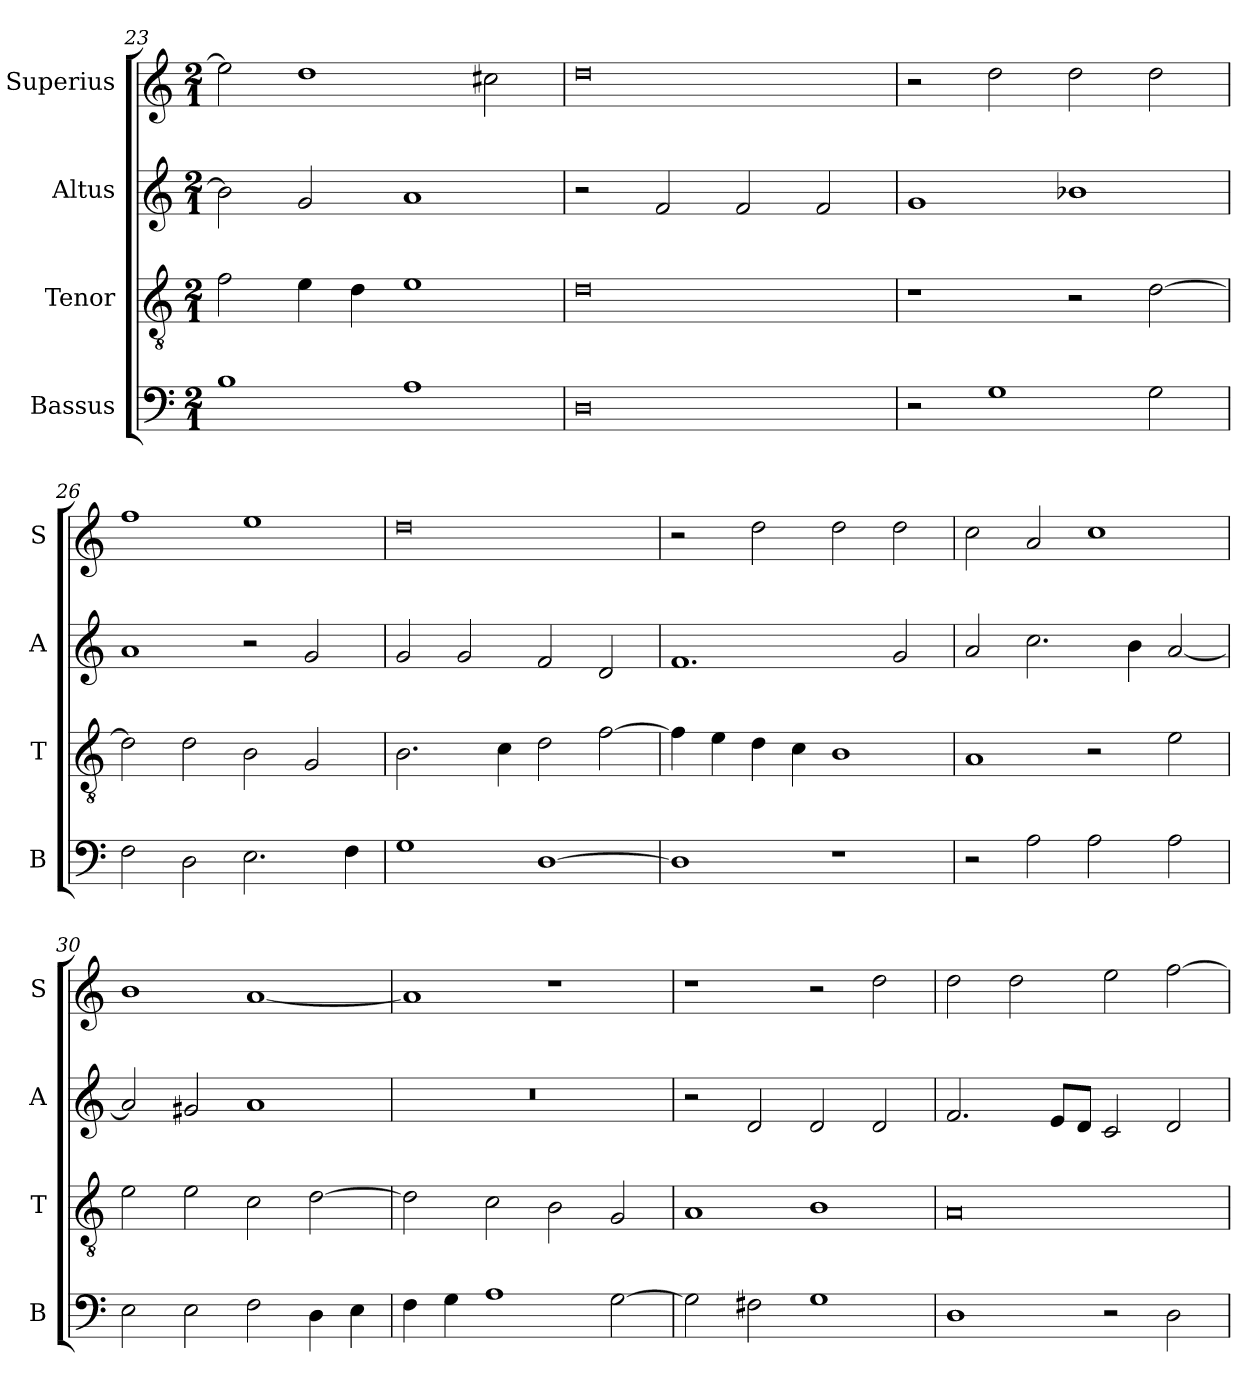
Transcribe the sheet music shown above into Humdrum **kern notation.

**kern	**kern	**kern	**kern
*part4	*part3	*part2	*part1
*staff4	*staff3	*staff2	*staff1
*I"Bassus	*I"Tenor	*I"Altus	*I"Superius
*I'B	*I'T	*I'A	*I'S
*clefF4	*clefGv2	*clefG2	*clefG2
*k[]	*k[]	*k[]	*k[]
*C:	*C:	*C:	*C:
*M2/1	*M2/1	*M2/1	*M2/1
=23	=23	=23	=23
1B	2f	2b-]	2ee]
.	4e	2g	1dd
.	4d	.	.
1A	1e	1a	.
.	.	.	2cc#X
=24	=24	=24	=24
0D	0d	2r	0dd
.	.	2f	.
.	.	2f	.
.	.	2f	.
=25	=25	=25	=25
2r	1r	1g	2r
1G	.	.	2dd
.	2r	1b-X	2dd
2G	[2d	.	2dd
=26	=26	=26	=26
2F	2d]	1a	1ff
2D	2d	.	.
2.E	2B	2r	1ee
.	2G	2g	.
4F	.	.	.
=27	=27	=27	=27
1G	2.B	2g	0dd
.	.	2g	.
.	4c	.	.
[1D	2d	2f	.
.	[2f	2d	.
=28	=28	=28	=28
1D]	4f]	1.f	2r
.	4e	.	.
.	4d	.	2dd
.	4c	.	.
1r	1B	.	2dd
.	.	2g	2dd
=29	=29	=29	=29
2r	1A	2a	2cc
2A	.	2.cc	2a
2A	2r	.	1cc
.	.	4b	.
2A	2e	[2a	.
=30	=30	=30	=30
2E	2e	2a]	1b
2E	2e	2g#X	.
2F	2c	1a	[1a
4D	[2d	.	.
4E	.	.	.
=31	=31	=31	=31
4F	2d]	0r	1a]
4G	.	.	.
1A	2c	.	.
.	2B	.	1r
[2G	2G	.	.
=32	=32	=32	=32
2G]	1A	2r	1r
2F#X	.	2d	.
1G	1B	2d	2r
.	.	2d	2dd
=33	=33	=33	=33
1D	0A	2.f	2dd
.	.	.	2dd
.	.	8eL	.
.	.	8dJ	.
2r	.	2c	2ee
2D	.	2d	[2ff
=	=	=	=
*-	*-	*-	*-
